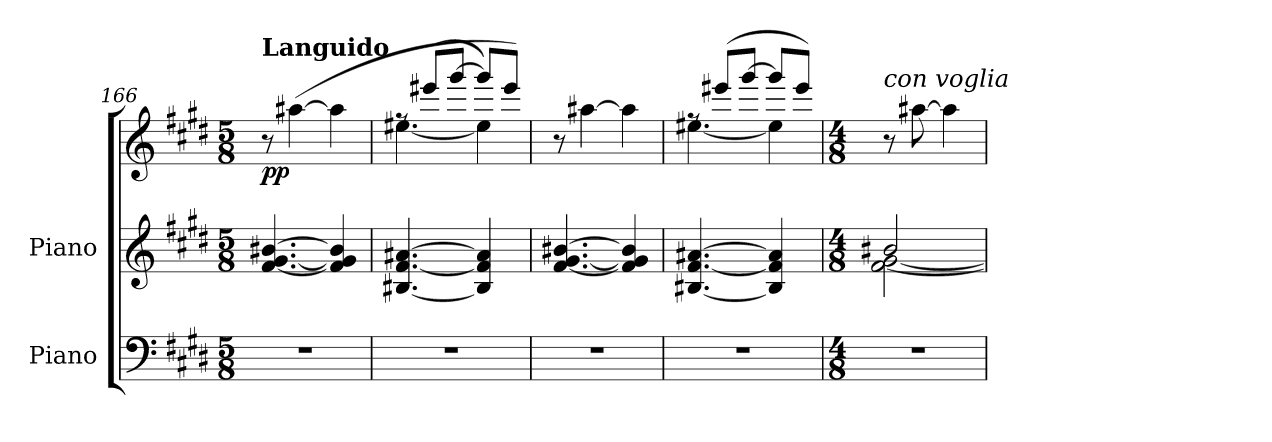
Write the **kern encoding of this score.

**kern	**kern	**kern	**dynam
*part2	*part1	*part1	*part1
*staff3	*staff2	*staff1	*staff1/2
*I"Piano	*I"Piano	*	*
*I'Pno	*I'Pno	*	*
!!LO:PB:g=z
*clefF4	*clefG2	*clefG2	*
*k[f#c#g#d#]	*k[f#c#g#d#]	*k[f#c#g#d#]	*
*M5/8	*M5/8	*M5/8	*
=166	=166	=166	=166
!	!	!LO:TX:a:B:t=Languido	!
!	!	!	!LO:DY:b
8%5r	[4.f#/ [4.g#/ [4.b#X/	8r	pp
.	.	([4aa#X\	.
.	4f#/] 4g#/] 4b#/]	4aa#\]	.
=167	=167	=167	=167
*	*	*^	*
8%5r	[4.B#X/ [4.f#/ [4.a#X/	8rff	[4.ee#X\	.
.	.	(8eee#X/L	.	.
.	.	[8ggg#/J	.	.
.	4B#/] 4f#/] 4a#/]	8ggg#/L]	4ee#\])	.
.	.	8eee#/J)	.	.
*	*	*v	*v	*
=168	=168	=168	=168
8%5r	[4.f#/ [4.g#/ [4.b#X/	8r	.
.	.	[4aa#X\	.
.	4f#/] 4g#/] 4b#/]	4aa#\]	.
=169	=169	=169	=169
*	*	*^	*
8%5r	[4.B#X/ [4.f#/ [4.a#X/	8rff	[4.ee#X\	.
.	.	(8eee#X/L	.	.
.	.	[8ggg#/J	.	.
.	4B#/] 4f#/] 4a#/]	8ggg#/L]	4ee#\]	.
.	.	8eee#/J)	.	.
*	*	*v	*v	*
=170	=170	=170	=170
*M4/8	*M4/8	*M4/8	*
*	*^	*	*
!	!	!	!LO:TX:a:i:t=con voglia	!
2r	2b#X/	[2f#\ [2g#\	8r	.
.	.	.	[8aa#X\	.
.	.	.	4aa#\]	.
*	*v	*v	*	*
=	=	=	=
*-	*-	*-	*-
